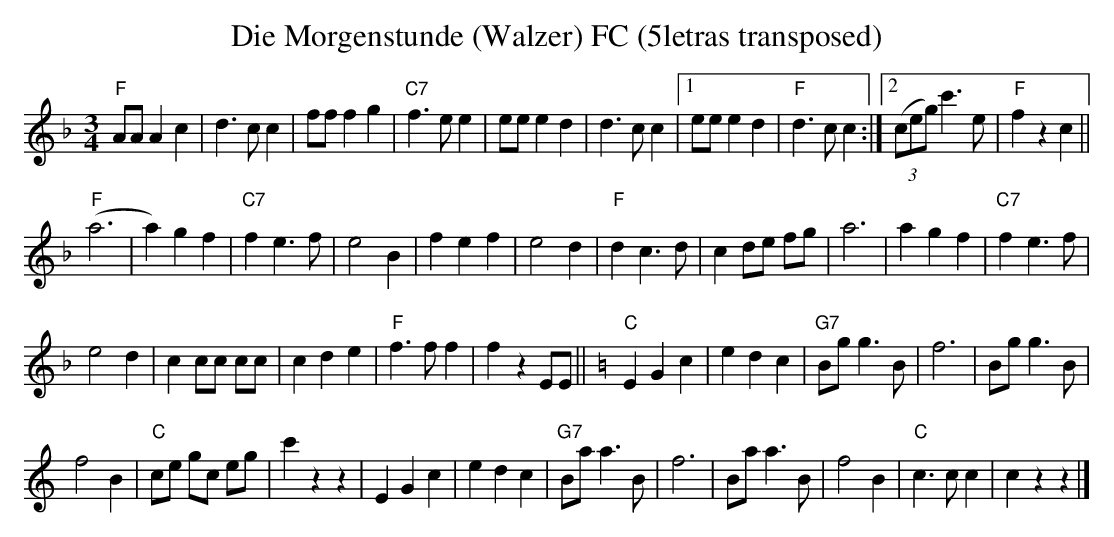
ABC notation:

X:1
T: Die Morgenstunde (Walzer) FC (5letras transposed)
M:3/4
L:1/4
K:F transpose=3 %%MIDI gchordon
"F"A/A/ Ac | d>cc | f/f/fg | "C7"f>ee | e/e/ed | d>cc |1 e/e/ ed | "F"d>cc :|2 ((3c/e/g/) c'>e | "F"fzc ||
 "F"(a3 | a)gf | "C7"fe>f | e2B | fef | e2d | "F"dc>d | cd/e/ f/g/ | a3 | agf | "C7"fe>f |
e2d | cc/c/ c/c/ | cde | "F"f>ff | fzE/E/ || [K:C] "C"EGc | edc | "G7"B/g/g>B | f3 | B/g/g>B |
f2B | "C"c/e/ g/c/ e/g/ | c'zz | EGc | edc | "G7"B/a/a>B | f3 | B/a/a>B | f2B | "C"c>cc | czz |]
